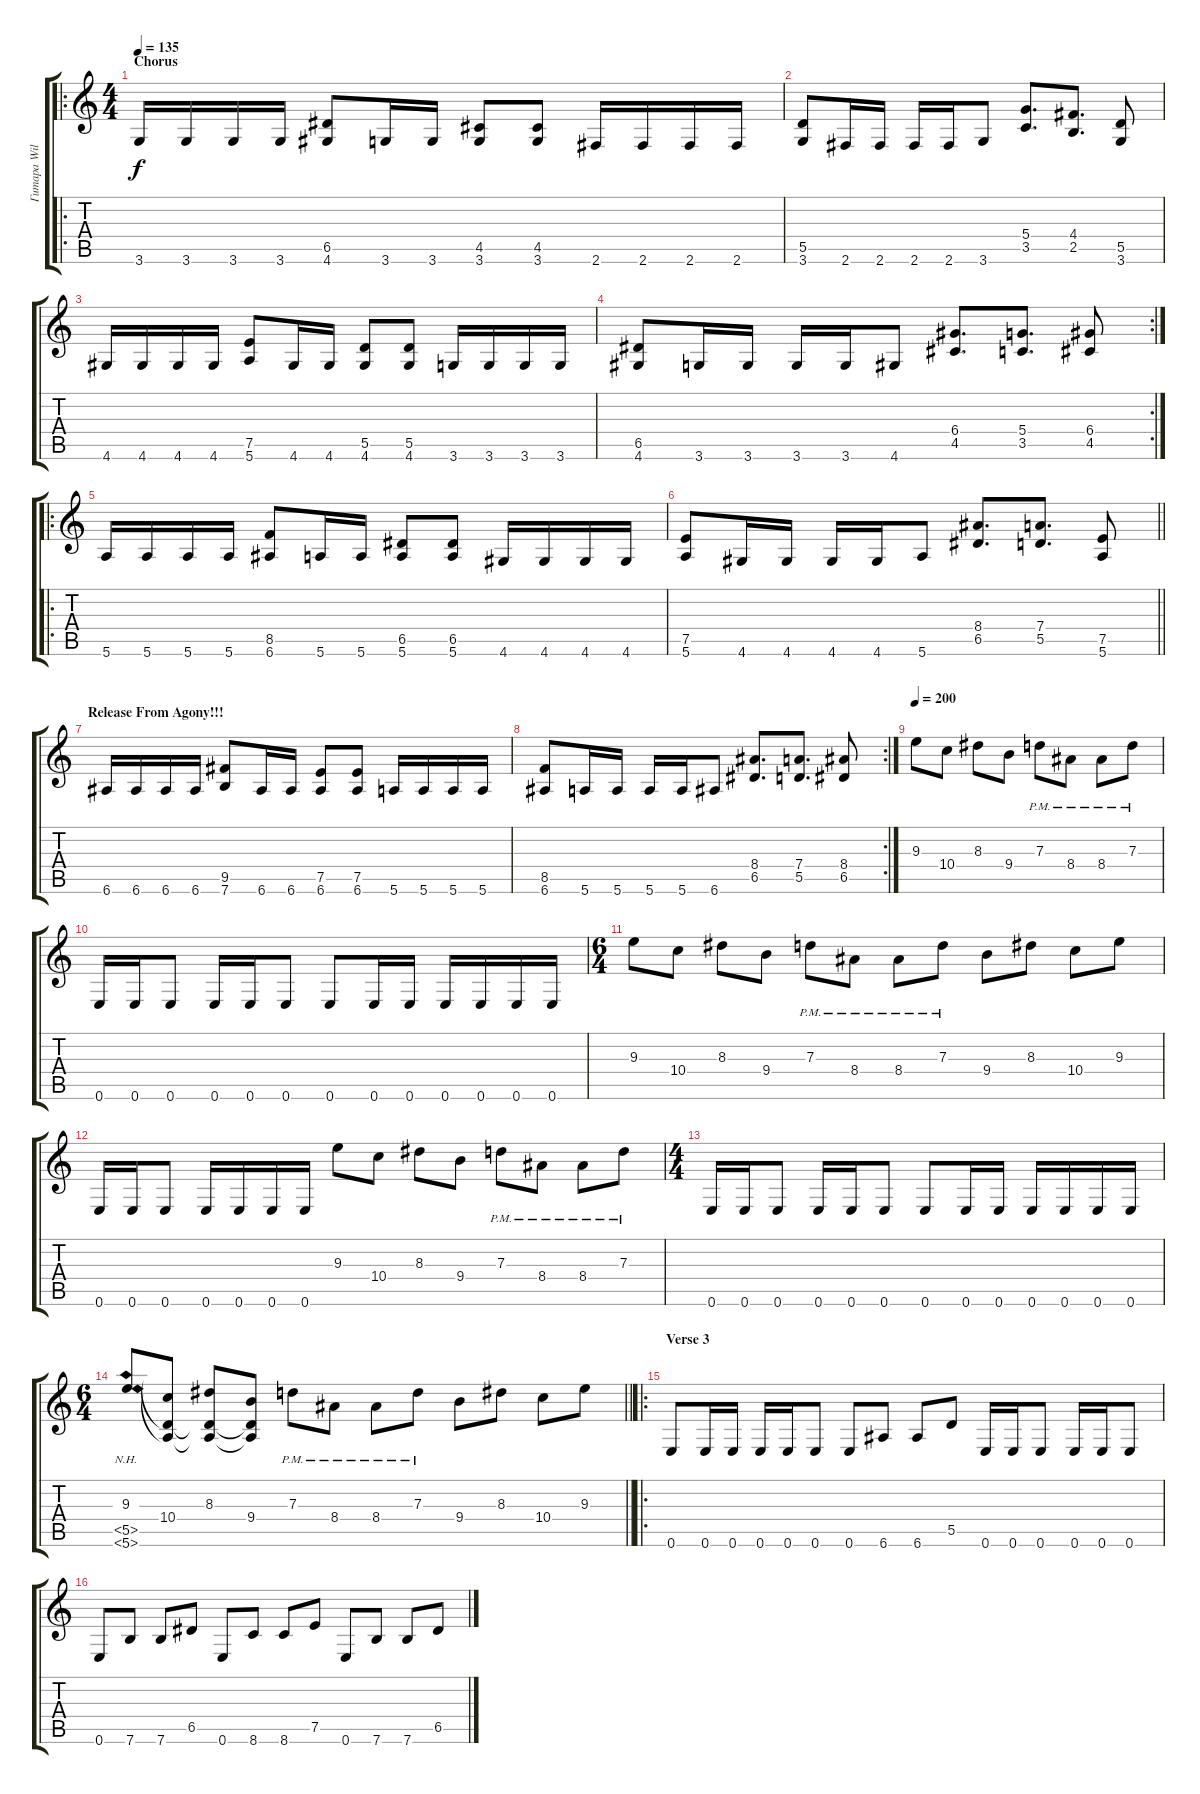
\track ("Гитара Wilkens" "Гитара Wil") {instrument distortionguitar}
\staff {score tabs}
\tuning (E4 B3 G3 D3 A2 E2) {hide}
\ro
\ts (4 4)
\section ("" "Chorus")
\tempo 135
\clef g2
\ks c
3.6.16{dy f} 3.6.16 3.6.16 3.6.16 (6.5 4.6).8 3.6.16 3.6.16 (4.5 3.6).8 (4.5 3.6).8 2.6.16 2.6.16 2.6.16 2.6.16 |
(5.5 3.6).8 2.6.16 2.6.16 2.6.16 2.6.16 3.6.8 (5.4 3.5).8{d} (4.4 2.5).8{d} (5.5 3.6).8 |
4.6.16 4.6.16 4.6.16 4.6.16 (7.5 5.6).8 4.6.16 4.6.16 (5.5 4.6).8 (5.5 4.6).8 3.6.16 3.6.16 3.6.16 3.6.16 |
\rc 2
(6.5 4.6).8 3.6.16 3.6.16 3.6.16 3.6.16 4.6.8 (6.4 4.5).8{d} (5.4 3.5).8{d} (6.4 4.5).8 |
\ro
5.6.16 5.6.16 5.6.16 5.6.16 (8.5 6.6).8 5.6.16 5.6.16 (6.5 5.6).8 (6.5 5.6).8 4.6.16 4.6.16 4.6.16 4.6.16 |
\barLineRight lightlight
(7.5 5.6).8 4.6.16 4.6.16 4.6.16 4.6.16 5.6.8 (8.4 6.5).8{d} (7.4 5.5).8{d} (7.5 5.6).8 |
\section ("" "Release From Agony!!!")
6.6.16 6.6.16 6.6.16 6.6.16 (9.5 7.6).8 6.6.16 6.6.16 (7.5 6.6).8 (7.5 6.6).8 5.6.16 5.6.16 5.6.16 5.6.16 |
\rc 2
(8.5 6.6).8 5.6.16 5.6.16 5.6.16 5.6.16 6.6.8 (8.4 6.5).8{d} (7.4 5.5).8{d} (8.4 6.5).8 |
\tempo 200
9.3.8 10.4.8 8.3.8 9.4.8 7.3{pm}.8 8.4{pm}.8 8.4{pm}.8 7.3{pm}.8 |
0.6.16 0.6.16 0.6.8 0.6.16 0.6.16 0.6.8 0.6.8 0.6.16 0.6.16 0.6.16 0.6.16 0.6.16 0.6.16 |
\ts (6 4)
9.3.8 10.4.8 8.3.8 9.4.8 7.3{pm}.8 8.4{pm}.8 8.4{pm}.8 7.3{pm}.8 9.4.8 8.3.8 10.4.8 9.3.8 |
0.6.16 0.6.16 0.6.8 0.6.16 0.6.16 0.6.16 0.6.16 9.3.8 10.4.8 8.3.8 9.4.8 7.3{pm}.8 8.4{pm}.8 8.4{pm}.8 7.3{pm}.8 |
\ts (4 4)
0.6.16 0.6.16 0.6.8 0.6.16 0.6.16 0.6.8 0.6.8 0.6.16 0.6.16 0.6.16 0.6.16 0.6.16 0.6.16 |
\ts (6 4)
\barLineRight lightlight
(9.3 5.5{nh} 5.6{nh}).8 (10.4 5.5{t} 5.6{t}).8 (8.3 5.5{t} 5.6{t}).8 (9.4 5.5{t} 5.6{t}).8 7.3{pm}.8 8.4{pm}.8 8.4{pm}.8 7.3{pm}.8 9.4.8 8.3.8 10.4.8 9.3.8 |
\ro
\section ("" "Verse 3")
0.6.8 0.6.16 0.6.16 0.6.16 0.6.16 0.6.8 0.6.8 6.6.8 6.6.8 5.5.8 0.6.16 0.6.16 0.6.8 0.6.16 0.6.16 0.6.8 |
0.6.8 7.6.8 7.6.8 6.5.8 0.6.8 8.6.8 8.6.8 7.5.8 0.6.8 7.6.8 7.6.8 6.5.8
